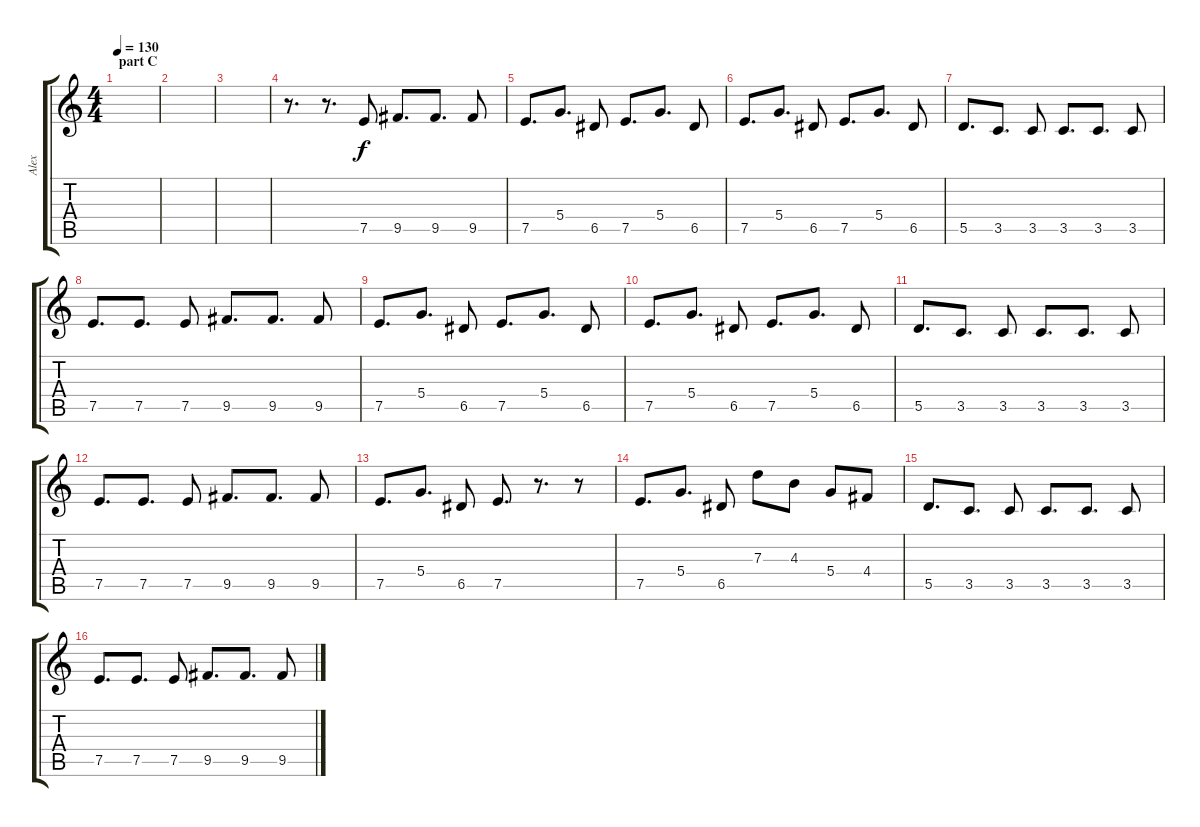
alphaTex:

\track ("Alex" "Alex") {instrument overdrivenguitar}
\staff {score tabs}
\tuning (E4 B3 G3 D3 A2 E2) {hide}
\ts (4 4)
\section ("" "part C")
\tempo 130
\clef g2
\ks c
|
|
|
r.8{d} r.8{d} 7.5.8 9.5.8{d} 9.5.8{d} 9.5.8 |
7.5.8{d} 5.4.8{d} 6.5.8 7.5.8{d} 5.4.8{d} 6.5.8 |
7.5.8{d} 5.4.8{d} 6.5.8 7.5.8{d} 5.4.8{d} 6.5.8 |
5.5.8{d} 3.5.8{d} 3.5.8 3.5.8{d} 3.5.8{d} 3.5.8 |
7.5.8{d} 7.5.8{d} 7.5.8 9.5.8{d} 9.5.8{d} 9.5.8 |
7.5.8{d} 5.4.8{d} 6.5.8 7.5.8{d} 5.4.8{d} 6.5.8 |
7.5.8{d} 5.4.8{d} 6.5.8 7.5.8{d} 5.4.8{d} 6.5.8 |
5.5.8{d} 3.5.8{d} 3.5.8 3.5.8{d} 3.5.8{d} 3.5.8 |
7.5.8{d} 7.5.8{d} 7.5.8 9.5.8{d} 9.5.8{d} 9.5.8 |
7.5.8{d} 5.4.8{d} 6.5.8 7.5.8{d} r.8{d} r.8 |
7.5.8{d} 5.4.8{d} 6.5.8 7.3.8 4.3.8 5.4.8 4.4.8 |
5.5.8{d} 3.5.8{d} 3.5.8 3.5.8{d} 3.5.8{d} 3.5.8 |
7.5.8{d} 7.5.8{d} 7.5.8 9.5.8{d} 9.5.8{d} 9.5.8
